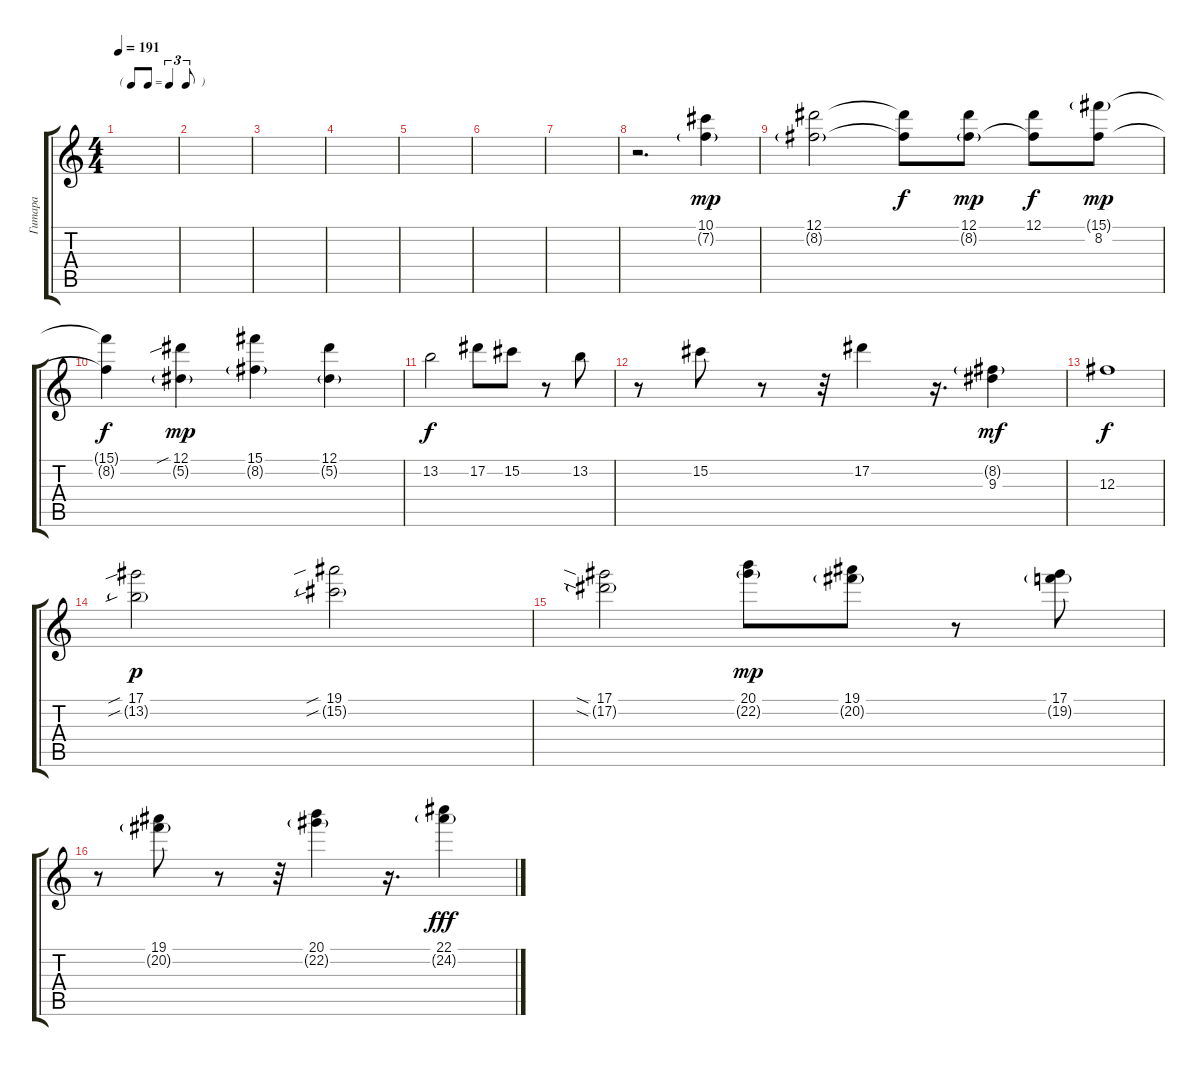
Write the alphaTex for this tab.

\track ("Гитара" "Гитара") {instrument overdrivenguitar}
\staff {score tabs}
\tuning (Eb4 Bb3 Gb3 Db3 Ab2 Eb2) {hide}
\ts (4 4)
\tf triplet8th
\tempo 191
\clef g2
\ks c
|
|
|
|
|
|
|
r.2{d} (10.1 7.2{g}).4{dy mp} |
(12.1 8.2{g}).2 (12.1{t} 8.2{t}).8{dy f} (12.1 8.2{g}).8{dy mp} (12.1 8.2{t}).8{dy f} (15.1{g} 8.2).8{dy mp} |
(15.1{t} 8.2{t}).4{dy f} (12.1{sib} 5.2{g}).4{dy mp} (15.1 8.2{g}).4 (12.1 5.2{g}).4 |
13.2.2{dy f} 17.2.8 15.2.8 r.8 13.2.8 |
r.8 15.2.8 r.8 r.32 17.2.4 r.16{d} (8.2{g} 9.3).4{dy mf} |
12.3.1{dy f} |
(17.1{sib} 13.2{sib g}).2{dy p} (19.1{sib} 15.2{sib g}).2 |
(17.1{sia} 17.2{sia g}).2 (20.1 22.2{g}).8{dy mp} (19.1 20.2{g}).8 r.8 (17.1 19.2{g}).8 |
r.8 (19.1 20.2{g}).8 r.8 r.32 (20.1 22.2{g}).4 r.16{d volume 15} (22.1{ss} 24.2{ss g}).4{dy fff volume 0}
